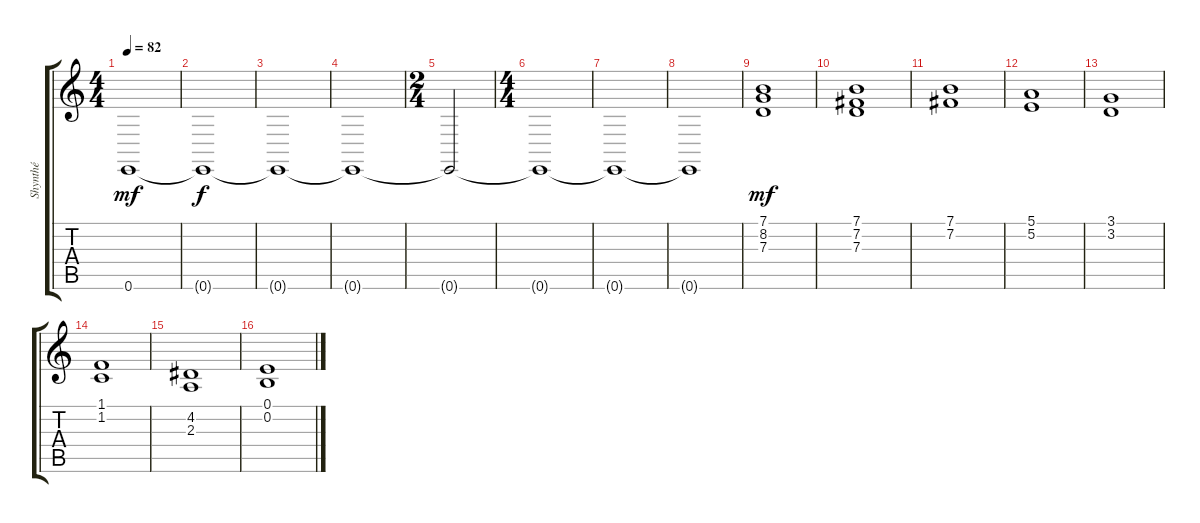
\track ("Shynthé" "Shynthé") {instrument stringensemble1}
\staff {score tabs}
\tuning (E4 B3 G3 D3 A2 E2) {hide}
\ts (4 4)
\tempo 82
\clef g2
\ks c
0.6.1{dy mf instrument stringensemble1} |
0.6{t}.1{dy f} |
0.6{t}.1 |
0.6{t}.1 |
\ts (2 4)
0.6{t}.2 |
\ts (4 4)
0.6{t}.1 |
0.6{t}.1 |
0.6{t}.1 |
(7.1 8.2 7.3).1{dy mf} |
(7.1 7.2 7.3).1 |
(7.1 7.2).1 |
(5.1 5.2).1 |
(3.1 3.2).1 |
(1.1 1.2).1 |
(4.2 2.3).1 |
(0.1 0.2).1
